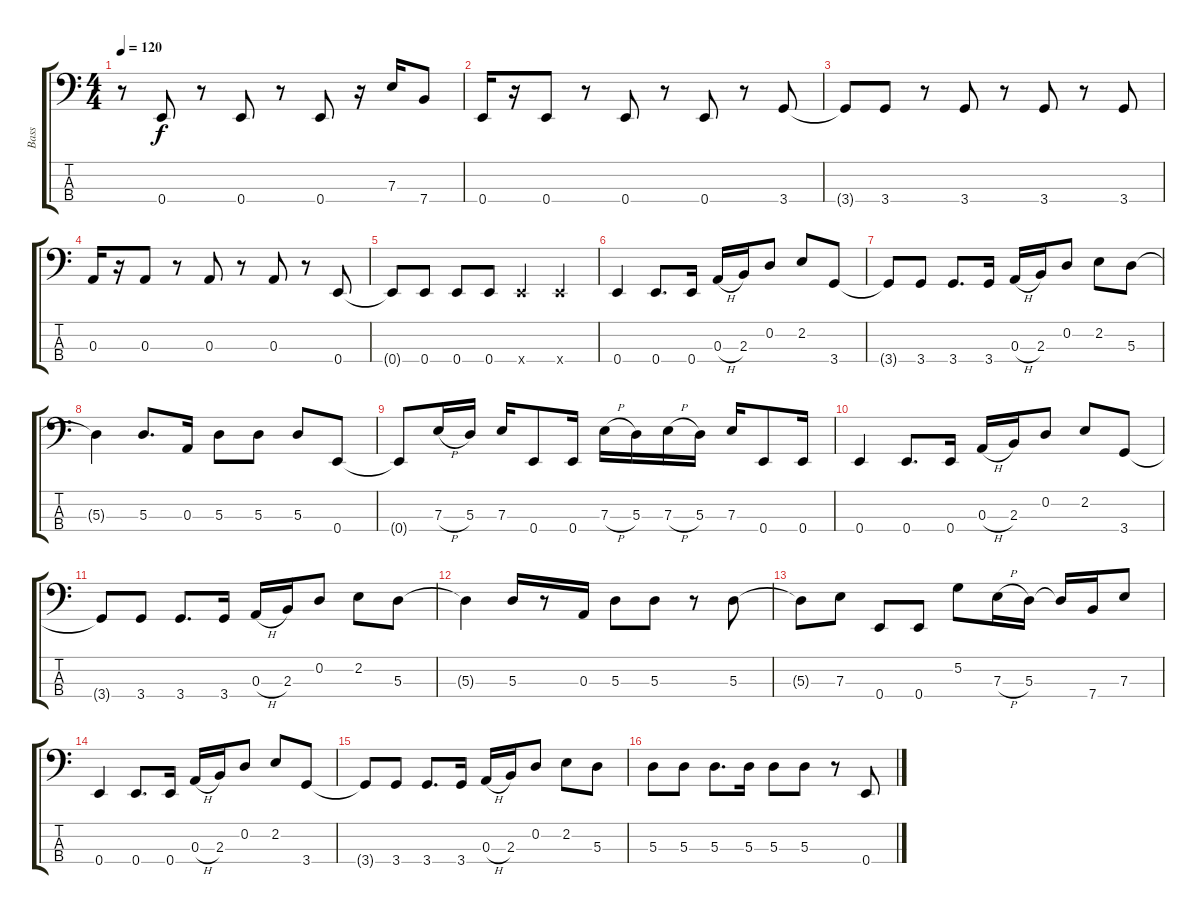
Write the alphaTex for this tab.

\track ("Bass" "Bass") {instrument electricbassfinger}
\staff {score tabs}
\tuning (G2 D2 A1 E1) {hide}
\ts (4 4)
\tempo 120
\clef f4
\ks c
r.8{dy f} 0.4.8 r.8 0.4.8 r.8 0.4.8 r.16 7.3.16 7.4.8 |
0.4.16 r.16 0.4.8 r.8 0.4.8 r.8 0.4.8 r.8 3.4.8 |
3.4{t}.8 3.4.8 r.8 3.4.8 r.8 3.4.8 r.8 3.4.8 |
0.3.16 r.16 0.3.8 r.8 0.3.8 r.8 0.3.8 r.8 0.4.8 |
0.4{t}.8 0.4.8 0.4.8 0.4.8 0.4{x}.4 0.4{x}.4 |
0.4.4 0.4.8{d} 0.4.16 0.3{h}.16 2.3.16 0.2.8 2.2.8 3.4.8 |
3.4{t}.8 3.4.8 3.4.8{d} 3.4.16 0.3{h}.16 2.3.16 0.2.8 2.2.8 5.3.8 |
5.3{t}.4 5.3.8{d} 0.3.16 5.3.8 5.3.8 5.3.8 0.4.8 |
0.4{t}.8 7.3{h}.16 5.3.16 7.3.16 0.4.8 0.4.16 7.3{h}.16 5.3.16 7.3{h}.16 5.3.16 7.3.16 0.4.8 0.4.16 |
0.4.4 0.4.8{d} 0.4.16 0.3{h}.16 2.3.16 0.2.8 2.2.8 3.4.8 |
3.4{t}.8 3.4.8 3.4.8{d} 3.4.16 0.3{h}.16 2.3.16 0.2.8 2.2.8 5.3.8 |
5.3{t}.4 5.3.16 r.8 0.3.16 5.3.8 5.3.8 r.8 5.3.8 |
5.3{t}.8 7.3.8 0.4.8 0.4.8 5.2.8 7.3{h}.16 5.3.16 5.3{t}.16 7.4.16 7.3.8 |
0.4.4 0.4.8{d} 0.4.16 0.3{h}.16 2.3.16 0.2.8 2.2.8 3.4.8 |
3.4{t}.8 3.4.8 3.4.8{d} 3.4.16 0.3{h}.16 2.3.16 0.2.8 2.2.8 5.3.8 |
5.3.8 5.3.8 5.3.8{d} 5.3.16 5.3.8 5.3.8 r.8 0.4.8
